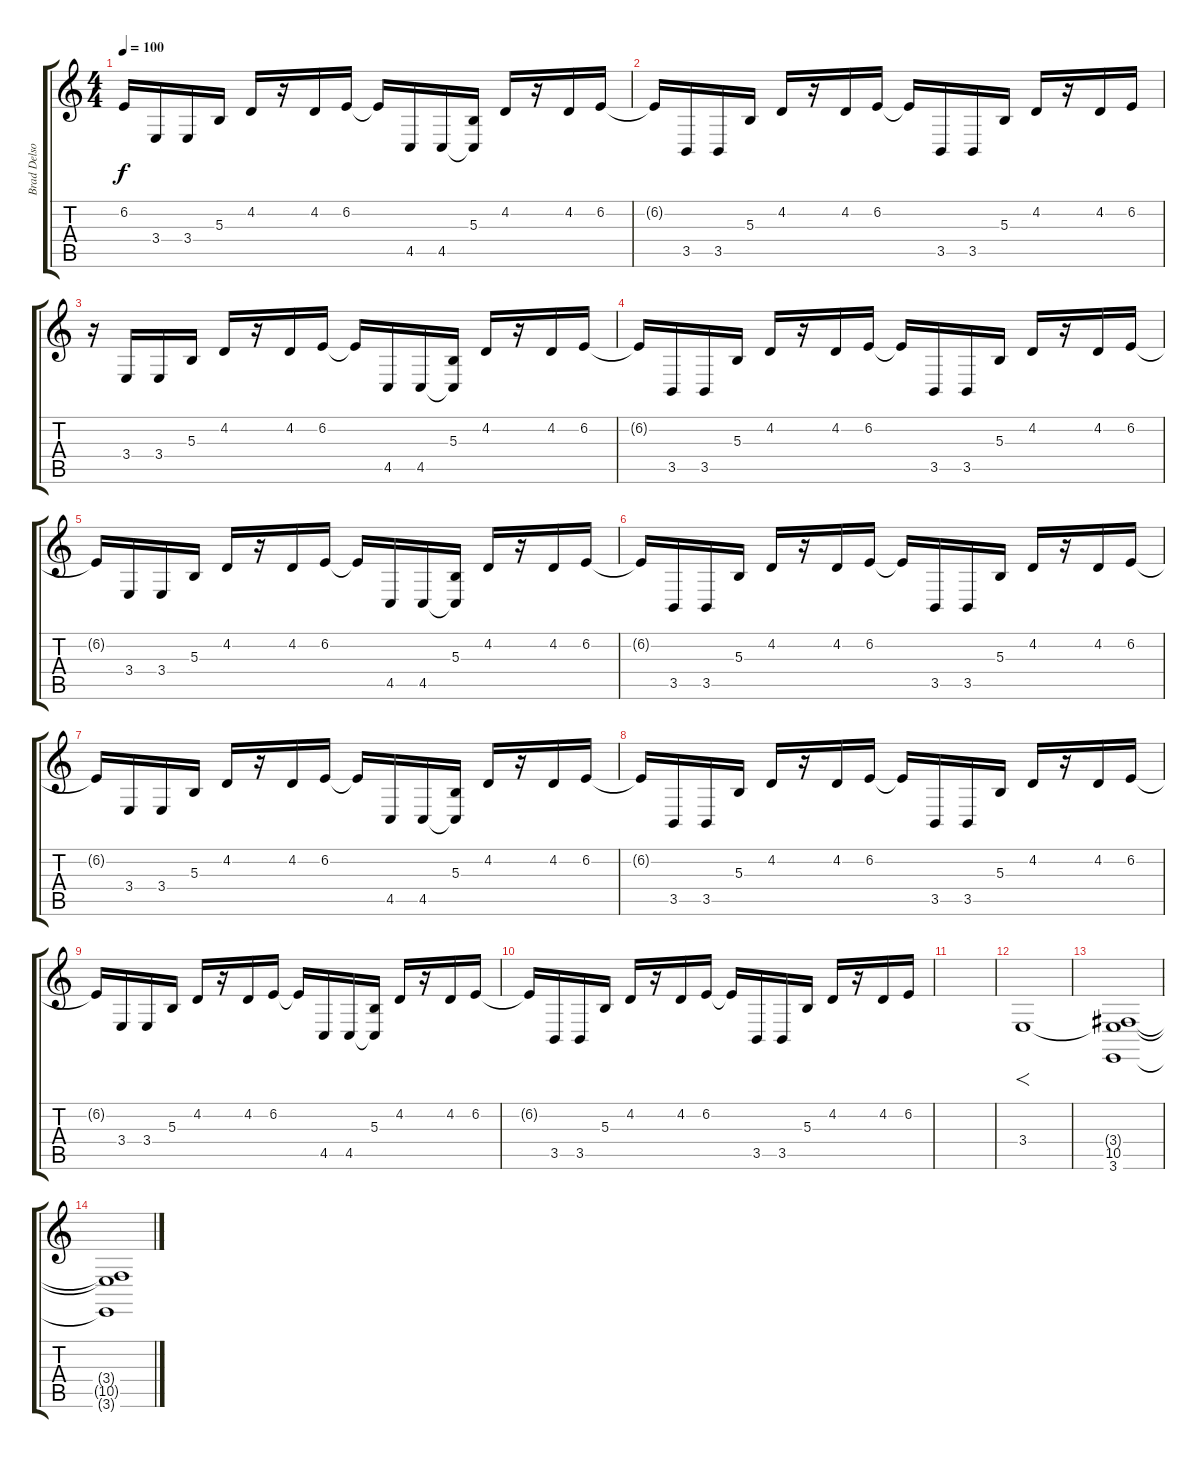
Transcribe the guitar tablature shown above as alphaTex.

\track ("Brad Delson (Effect)" "Brad Delso") {instrument tremolostrings}
\staff {score tabs}
\tuning (Eb4 Bb3 Gb3 Db3 Ab2 Db2) {hide}
\ts (4 4)
\tempo 100
\clef g2
\ks c
6.2{t}.16{dy f} 3.4.16 3.4.16 5.3.16 4.2.16 r.16 4.2.16 6.2.16 6.2{t}.16 4.5.16 4.5.16 (5.3 4.5{t}).16 4.2.16 r.16 4.2.16 6.2.16 |
6.2{t}.16 3.5.16 3.5.16 5.3.16 4.2.16 r.16 4.2.16 6.2.16 6.2{t}.16 3.5.16 3.5.16 5.3.16 4.2.16 r.16 4.2.16 6.2.16 |
r.16 3.4.16 3.4.16 5.3.16 4.2.16 r.16 4.2.16 6.2.16 6.2{t}.16 4.5.16 4.5.16 (5.3 4.5{t}).16 4.2.16 r.16 4.2.16 6.2.16 |
6.2{t}.16 3.5.16 3.5.16 5.3.16 4.2.16 r.16 4.2.16 6.2.16 6.2{t}.16 3.5.16 3.5.16 5.3.16 4.2.16 r.16 4.2.16 6.2.16 |
6.2{t}.16 3.4.16 3.4.16 5.3.16 4.2.16 r.16 4.2.16 6.2.16 6.2{t}.16 4.5.16 4.5.16 (5.3 4.5{t}).16 4.2.16 r.16 4.2.16 6.2.16 |
6.2{t}.16 3.5.16 3.5.16 5.3.16 4.2.16 r.16 4.2.16 6.2.16 6.2{t}.16 3.5.16 3.5.16 5.3.16 4.2.16 r.16 4.2.16 6.2.16 |
6.2{t}.16 3.4.16 3.4.16 5.3.16 4.2.16 r.16 4.2.16 6.2.16 6.2{t}.16 4.5.16 4.5.16 (5.3 4.5{t}).16 4.2.16 r.16 4.2.16 6.2.16 |
6.2{t}.16 3.5.16 3.5.16 5.3.16 4.2.16 r.16 4.2.16 6.2.16 6.2{t}.16 3.5.16 3.5.16 5.3.16 4.2.16 r.16 4.2.16 6.2.16 |
6.2{t}.16 3.4.16 3.4.16 5.3.16 4.2.16 r.16 4.2.16 6.2.16 6.2{t}.16 4.5.16 4.5.16 (5.3 4.5{t}).16 4.2.16 r.16 4.2.16 6.2.16 |
6.2{t}.16 3.5.16 3.5.16 5.3.16 4.2.16 r.16 4.2.16 6.2.16 6.2{t}.16 3.5.16 3.5.16 5.3.16 4.2.16 r.16 4.2.16 6.2.16 |
|
3.4.1{f} |
(3.4{t} 10.5 3.6).1 |
(3.4{t} 10.5{t} 3.6{t}).1
